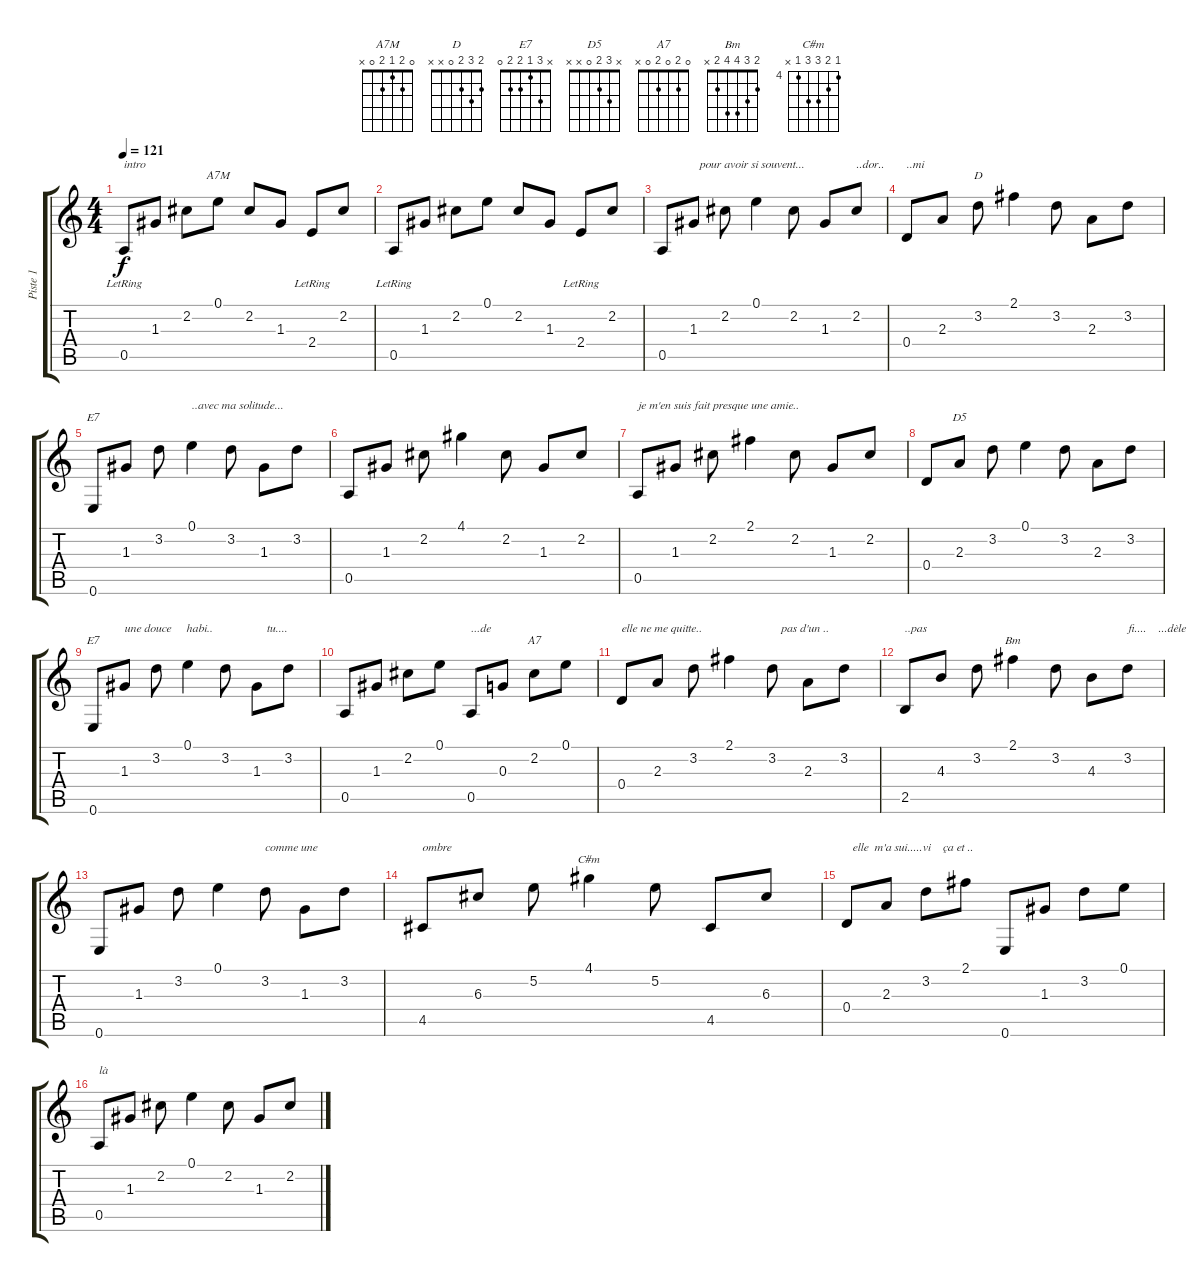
\track ("Piste 1" "Piste 1") {instrument acousticguitarnylon}
\staff {score tabs}
\tuning (E4 B3 G3 D3 A2 E2) {hide}
\chord ("A7M" 0 2 1 2 0 x)
\chord ("D" 2 3 2 0 x x)
\chord ("E7" 0 3 1 2 2 0)
\chord ("D5" x 3 2 0 x x)
\chord ("E7" x 3 1 2 2 0)
\chord ("A7" 0 2 0 2 0 x)
\chord ("Bm" 2 3 4 4 2 x)
\chord ("C#m" 4 5 6 6 4 x) {firstfret 4}
\ts (4 4)
\tempo 121
\clef g2
\ks c
0.5{lr}.8{txt "intro" dy f instrument acousticguitarnylon} 1.3.8 2.2.8 0.1.8{ch "A7M"} 2.2.8 1.3.8 2.4{lr}.8 2.2.8 |
0.5{lr}.8 1.3.8 2.2.8 0.1.8 2.2.8 1.3.8 2.4{lr}.8 2.2.8 |
0.5.8 1.3.8{txt "  pour avoir si souvent..."} 2.2.8 0.1.4 2.2.8 1.3.8 2.2.8{txt "..dor.."} |
0.4.8{txt "..mi"} 2.3.8 3.2.8{ch "D"} 2.1.4 3.2.8 2.3.8 3.2.8 |
0.6.8{ch "E7"} 1.3.8 3.2.8 0.1.4{txt "..avec ma solitude..."} 3.2.8 1.3.8 3.2.8 |
0.5.8 1.3.8 2.2.8 4.1.4 2.2.8 1.3.8 2.2.8 |
0.5.8{txt "je m'en suis fait presque une amie.."} 1.3.8 2.2.8 2.1.4 2.2.8 1.3.8 2.2.8 |
0.4.8 2.3.8{ch "D5"} 3.2.8 0.1.4 3.2.8 2.3.8 3.2.8 |
0.6.8{ch "E7"} 1.3.8{txt "une douce     habi..                  tu....      "} 3.2.8 0.1.4 3.2.8 1.3.8 3.2.8 |
0.5.8 1.3.8 2.2.8 0.1.8 0.5.8{txt "...de"} 0.3.8 2.2.8{ch "A7"} 0.1.8 |
0.4.8{txt "elle ne me quitte.."} 2.3.8 3.2.8 2.1.4 3.2.8{txt "   pas d'un .."} 2.3.8 3.2.8 |
2.5.8{txt "..pas"} 4.3.8 3.2.8 2.1.4{ch "Bm"} 3.2.8 4.3.8 3.2.8{txt "fi....    ...dèle"} |
0.6.8 1.3.8 3.2.8 0.1.4 3.2.8{txt "comme une"} 1.3.8 3.2.8 |
4.5.8{txt "ombre"} 6.3.8 5.2.8 4.1.4{ch "C#m"} 5.2.8 4.5.8 6.3.8 |
0.4.8{txt "  elle  m'a sui.....vi    ça et .."} 2.3.8 3.2.8 2.1.8 0.6.8 1.3.8 3.2.8 0.1.8 |
0.5.8{txt "là"} 1.3.8 2.2.8 0.1.4 2.2.8 1.3.8 2.2.8
